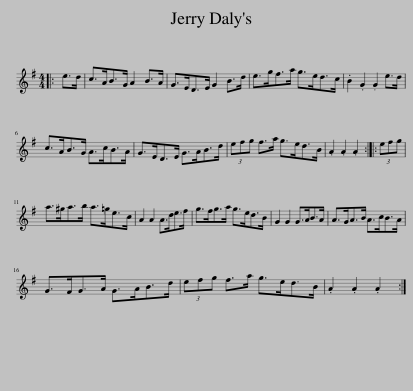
X:1
L:1/8
M:4/4
I:linebreak $
K:G
V:1 treble
V:1
|: e>d | c>AB>G A2 B>A | G>ED>E G2 B>d | e>gf>a g>ed>c | .B2 .G2 .G2 e>d |$ %5
 c>AB>G A>cB>A | G>ED>E G>AB>d | (3efg f>a g>ed>B | .A2 .A2 .A2 :: (3efg |$ %10
 a>^ga>b a>=ge>c | A2 A2 A>de>f | g>fg>a g>ed>B | G2 G2 G>AB>A | A>GA>B A>cB>A |$ %15
 G>FG>A G>AB>d | (3efg f>a g>ed>B | .A2 .A2 .A2 :| %18
